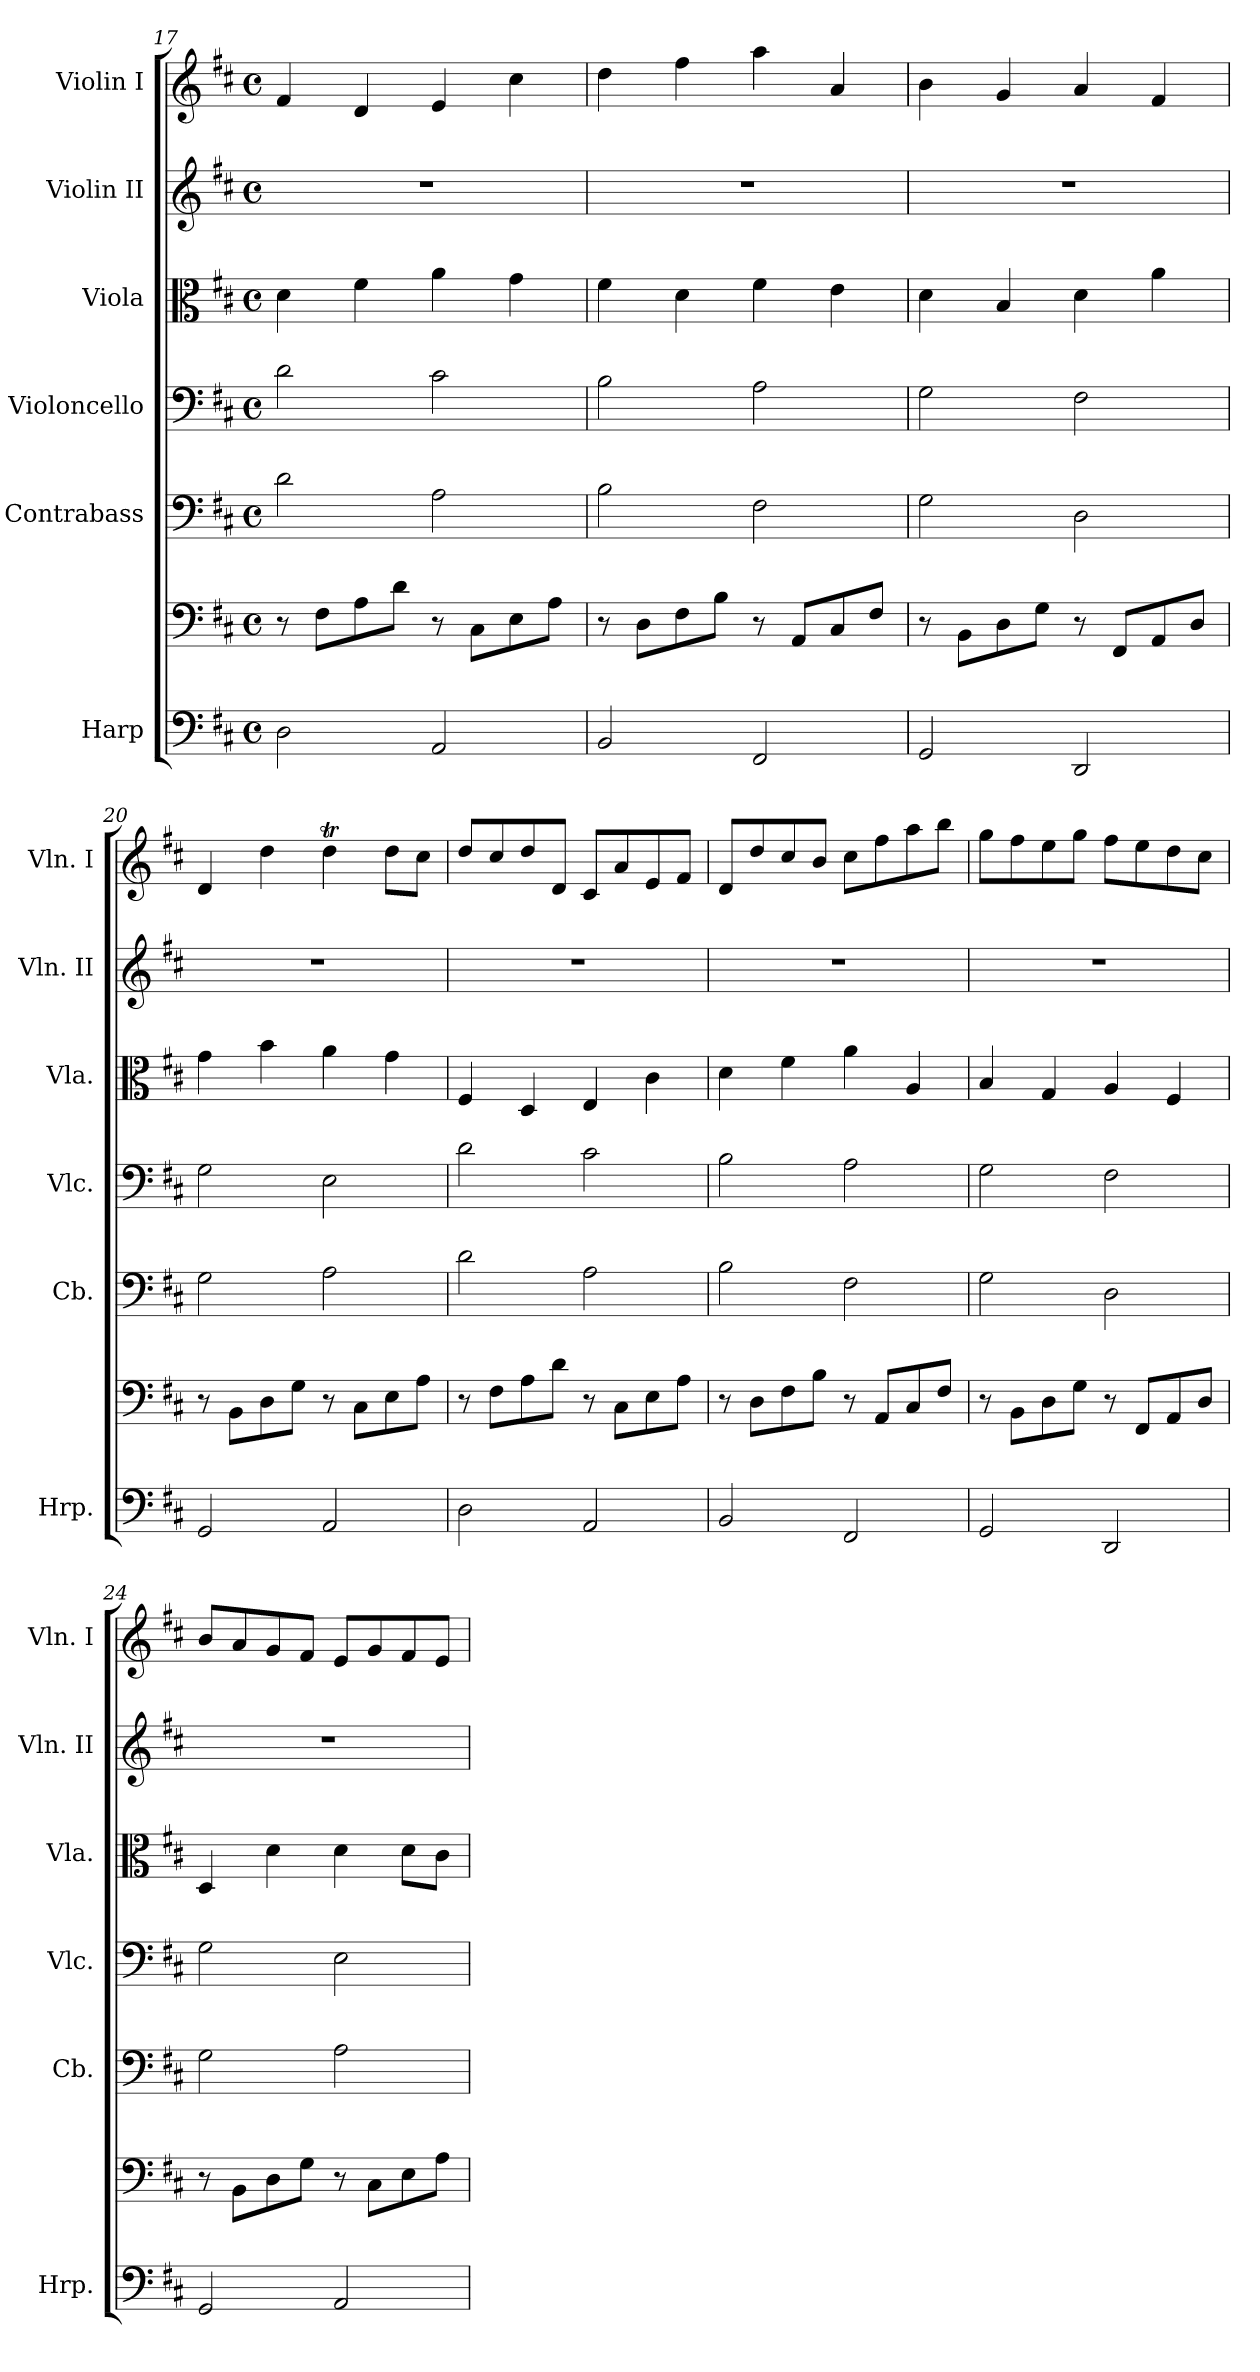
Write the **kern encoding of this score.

**kern	**kern	**kern	**kern	**kern	**kern	**kern
*part6	*part6	*part5	*part4	*part3	*part2	*part1
*staff7	*staff6	*staff5	*staff4	*staff3	*staff2	*staff1
*I"Harp	*	*I"Contrabass	*I"Violoncello	*I"Viola	*I"Violin II	*I"Violin I
*I'Hrp.	*	*I'Cb.	*I'Vlc.	*I'Vla.	*I'Vln. II	*I'Vln. I
*clefF4	*clefF4	*clefF4	*clefF4	*clefC3	*clefG2	*clefG2
*	*	*ITrd7c12	*	*	*	*
*k[f#c#]	*k[f#c#]	*k[f#c#]	*k[f#c#]	*k[f#c#]	*k[f#c#]	*k[f#c#]
*M4/4	*M4/4	*M4/4	*M4/4	*M4/4	*M4/4	*M4/4
*met(c)	*met(c)	*met(c)	*met(c)	*met(c)	*met(c)	*met(c)
=17	=17	=17	=17	=17	=17	=17
2D\	8r	2D\	2d\	4d\	1r	4f#/
.	8F#\L	.	.	.	.	.
.	8A\	.	.	4f#\	.	4d/
.	8d\J	.	.	.	.	.
2AA/	8r	2AA\	2c#\	4a\	.	4e/
.	8C#\L	.	.	.	.	.
.	8E\	.	.	4g\	.	4cc#\
.	8A\J	.	.	.	.	.
=18	=18	=18	=18	=18	=18	=18
2BB/	8r	2BB\	2B\	4f#\	1r	4dd\
.	8D\L	.	.	.	.	.
.	8F#\	.	.	4d\	.	4ff#\
.	8B\J	.	.	.	.	.
2FF#/	8r	2FF#\	2A\	4f#\	.	4aa\
.	8AA/L	.	.	.	.	.
.	8C#/	.	.	4e\	.	4a/
.	8F#/J	.	.	.	.	.
=19	=19	=19	=19	=19	=19	=19
2GG/	8r	2GG\	2G\	4d\	1r	4b\
.	8BB\L	.	.	.	.	.
.	8D\	.	.	4B/	.	4g/
.	8G\J	.	.	.	.	.
2DD/	8r	2DD\	2F#\	4d\	.	4a/
.	8FF#/L	.	.	.	.	.
.	8AA/	.	.	4a\	.	4f#/
.	8D/J	.	.	.	.	.
=20	=20	=20	=20	=20	=20	=20
2GG/	8r	2GG\	2G\	4g\	1r	4d/
.	8BB\L	.	.	.	.	.
.	8D\	.	.	4b\	.	4dd\
.	8G\J	.	.	.	.	.
2AA/	8r	2AA\	2E\	4a\	.	4ddT\
.	8C#\L	.	.	.	.	.
.	8E\	.	.	4g\	.	8dd\L
.	8A\J	.	.	.	.	8cc#\J
!!LO:PB:g=z
=21	=21	=21	=21	=21	=21	=21
2D\	8r	2D\	2d\	4F#/	1r	8dd/L
.	8F#\L	.	.	.	.	8cc#/
.	8A\	.	.	4D/	.	8dd/
.	8d\J	.	.	.	.	8d/J
2AA/	8r	2AA\	2c#\	4E/	.	8c#/L
.	8C#\L	.	.	.	.	8a/
.	8E\	.	.	4c#\	.	8e/
.	8A\J	.	.	.	.	8f#/J
=22	=22	=22	=22	=22	=22	=22
2BB/	8r	2BB\	2B\	4d\	1r	8d/L
.	8D\L	.	.	.	.	8dd/
.	8F#\	.	.	4f#\	.	8cc#/
.	8B\J	.	.	.	.	8b/J
2FF#/	8r	2FF#\	2A\	4a\	.	8cc#\L
.	8AA/L	.	.	.	.	8ff#\
.	8C#/	.	.	4A/	.	8aa\
.	8F#/J	.	.	.	.	8bb\J
=23	=23	=23	=23	=23	=23	=23
2GG/	8r	2GG\	2G\	4B/	1r	8gg\L
.	8BB\L	.	.	.	.	8ff#\
.	8D\	.	.	4G/	.	8ee\
.	8G\J	.	.	.	.	8gg\J
2DD/	8r	2DD\	2F#\	4A/	.	8ff#\L
.	8FF#/L	.	.	.	.	8ee\
.	8AA/	.	.	4F#/	.	8dd\
.	8D/J	.	.	.	.	8cc#\J
=24	=24	=24	=24	=24	=24	=24
2GG/	8r	2GG\	2G\	4D/	1r	8b/L
.	8BB\L	.	.	.	.	8a/
.	8D\	.	.	4d\	.	8g/
.	8G\J	.	.	.	.	8f#/J
2AA/	8r	2AA\	2E\	4d\	.	8e/L
.	8C#\L	.	.	.	.	8g/
.	8E\	.	.	8d\L	.	8f#/
.	8A\J	.	.	8c#\J	.	8e/J
=	=	=	=	=	=	=
*-	*-	*-	*-	*-	*-	*-
